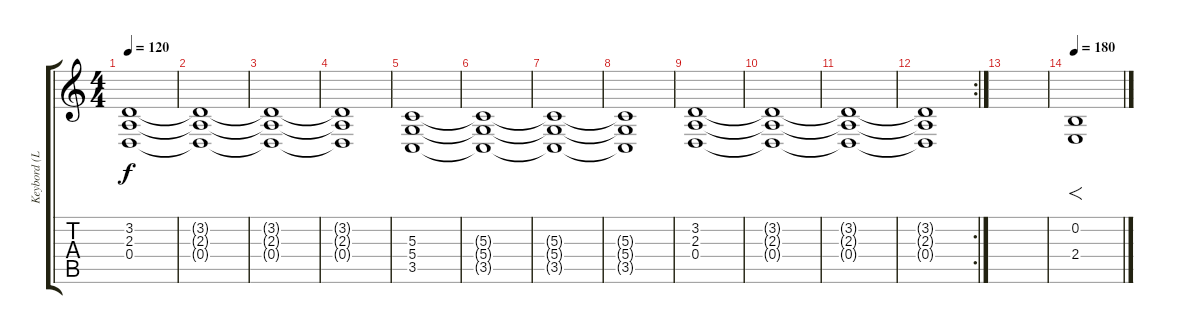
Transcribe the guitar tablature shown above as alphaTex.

\track ("Keybord (Left)" "Keybord (L") {instrument pad7halo}
\staff {score tabs}
\tuning (E4 B3 G3 D3 A2 E2) {hide}
\ts (4 4)
\tempo 120
\clef g2
\ks c
(3.2 2.3 0.4).1{dy f} |
(3.2{t} 2.3{t} 0.4{t}).1 |
(3.2{t} 2.3{t} 0.4{t}).1 |
(3.2{t} 2.3{t} 0.4{t}).1 |
(5.3 5.4 3.5).1 |
(5.3{t} 5.4{t} 3.5{t}).1 |
(5.3{t} 5.4{t} 3.5{t}).1 |
(5.3{t} 5.4{t} 3.5{t}).1 |
(3.2 2.3 0.4).1 |
(3.2{t} 2.3{t} 0.4{t}).1 |
(3.2{t} 2.3{t} 0.4{t}).1 |
\rc 2
(3.2{t} 2.3{t} 0.4{t}).1 |
|
\tempo 180
(0.2 2.4).1{f}
